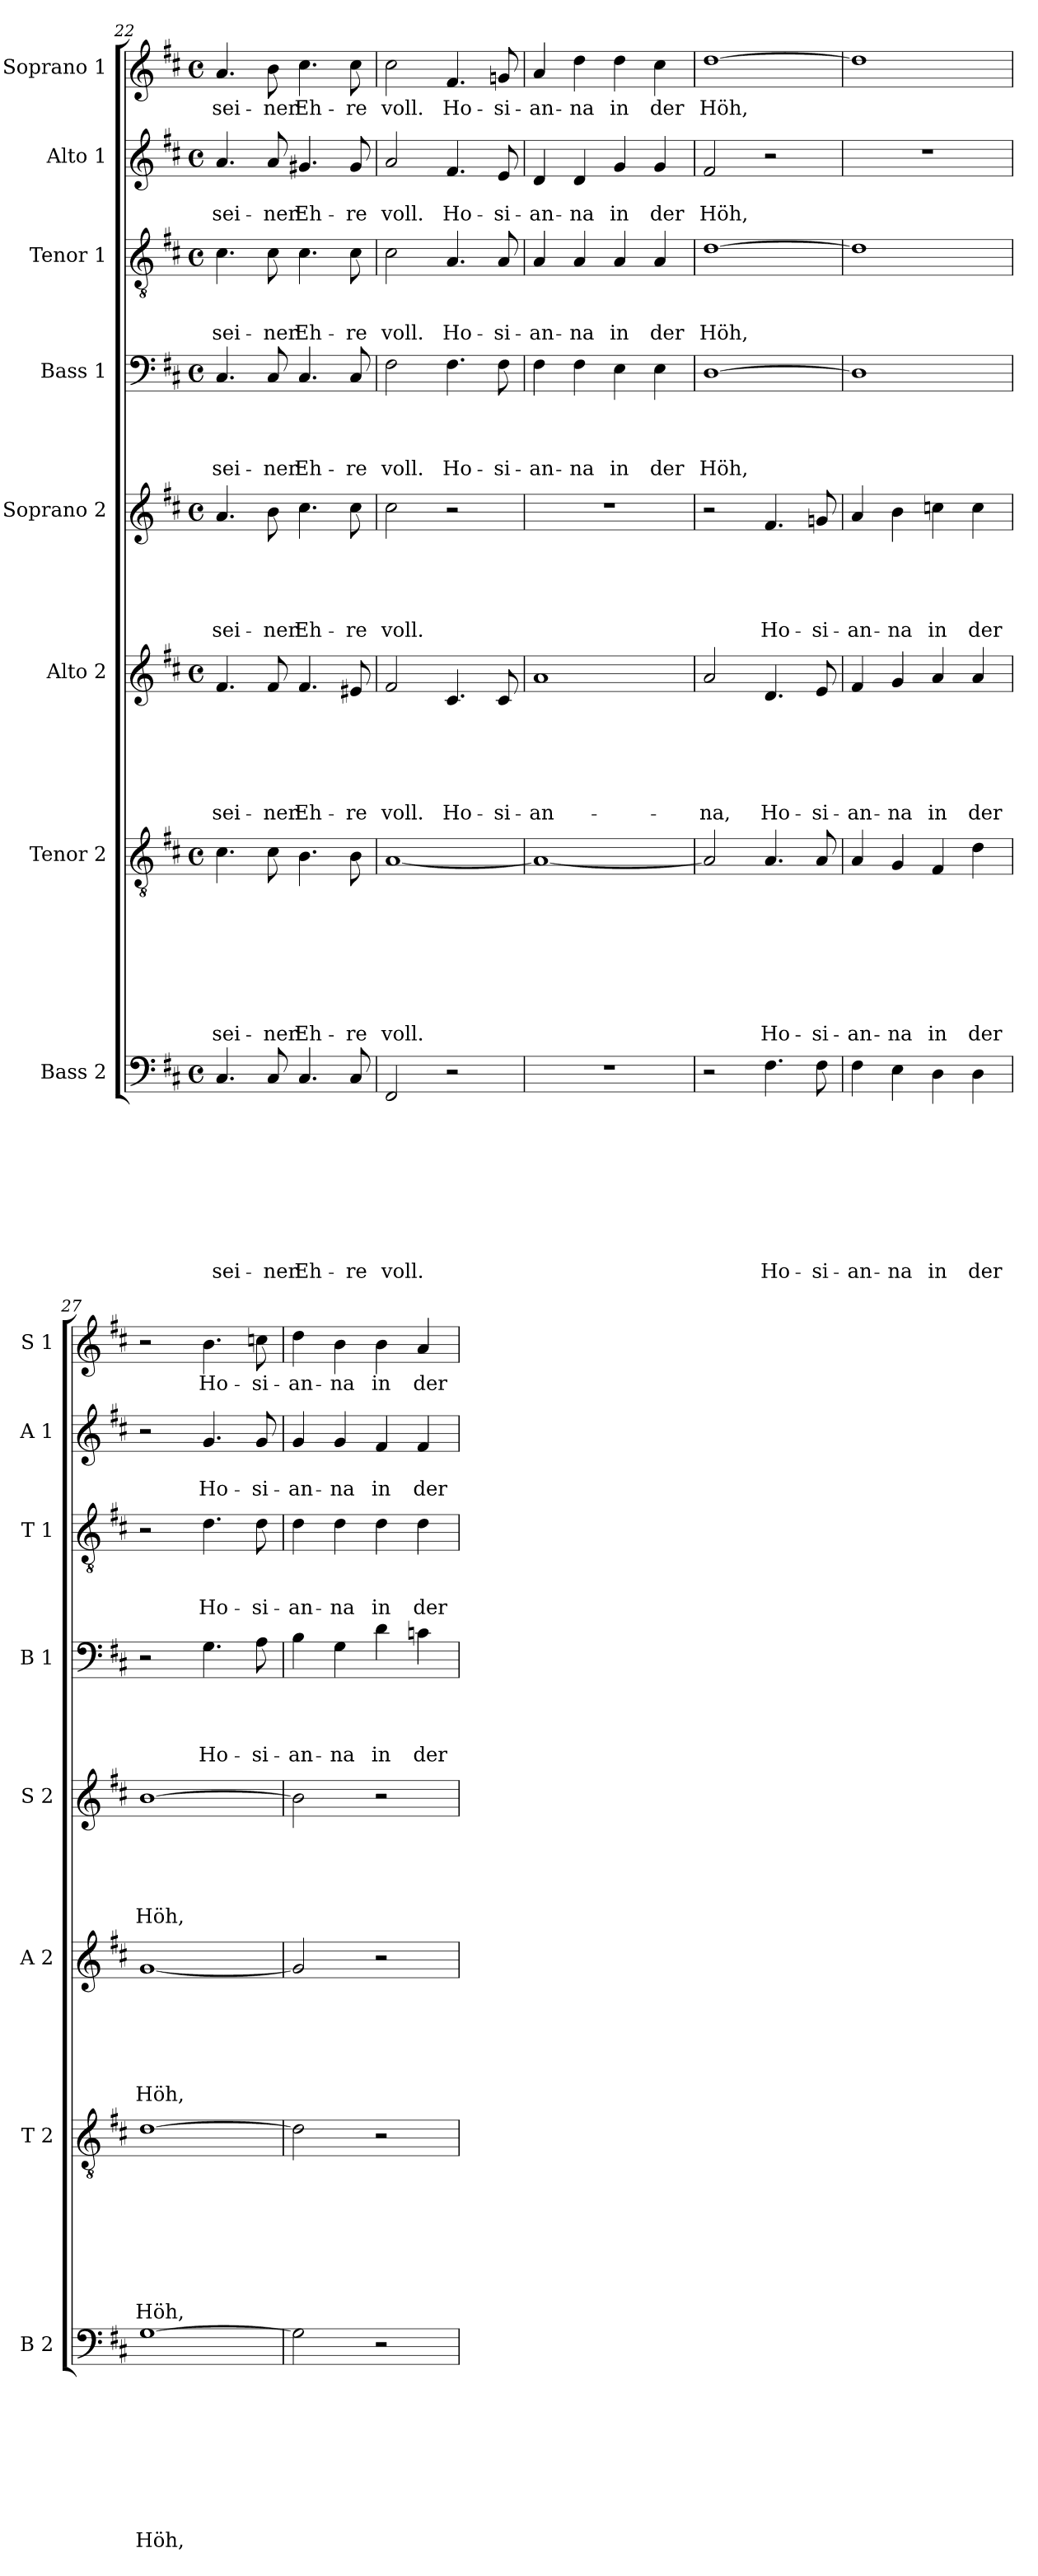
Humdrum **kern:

**kern	**text	**text	**text	**text	**text	**text	**text	**text	**text	**kern	**text	**text	**text	**text	**text	**text	**text	**text	**kern	**text	**text	**text	**text	**text	**text	**kern	**text	**text	**text	**text	**text	**kern	**text	**text	**text	**text	**kern	**text	**text	**text	**kern	**text	**text	**kern	**text
*part8	*part8	*part8	*part8	*part8	*part8	*part8	*part8	*part8	*part8	*part7	*part7	*part7	*part7	*part7	*part7	*part7	*part7	*part7	*part6	*part6	*part6	*part6	*part6	*part6	*part6	*part5	*part5	*part5	*part5	*part5	*part5	*part4	*part4	*part4	*part4	*part4	*part3	*part3	*part3	*part3	*part2	*part2	*part2	*part1	*part1
*staff8	*staff8	*staff8	*staff8	*staff8	*staff8	*staff8	*staff8	*staff8	*staff8	*staff7	*staff7	*staff7	*staff7	*staff7	*staff7	*staff7	*staff7	*staff7	*staff6	*staff6	*staff6	*staff6	*staff6	*staff6	*staff6	*staff5	*staff5	*staff5	*staff5	*staff5	*staff5	*staff4	*staff4	*staff4	*staff4	*staff4	*staff3	*staff3	*staff3	*staff3	*staff2	*staff2	*staff2	*staff1	*staff1
*I"Bass 2	*	*	*	*	*	*	*	*	*	*I"Tenor 2	*	*	*	*	*	*	*	*	*I"Alto 2	*	*	*	*	*	*	*I"Soprano 2	*	*	*	*	*	*I"Bass 1	*	*	*	*	*I"Tenor 1	*	*	*	*I"Alto 1	*	*	*I"Soprano 1	*
*I'B 2	*	*	*	*	*	*	*	*	*	*I'T 2	*	*	*	*	*	*	*	*	*I'A 2	*	*	*	*	*	*	*I'S 2	*	*	*	*	*	*I'B 1	*	*	*	*	*I'T 1	*	*	*	*I'A 1	*	*	*I'S 1	*
!!LO:PB:g=z
*clefF4	*	*	*	*	*	*	*	*	*	*clefGv2	*	*	*	*	*	*	*	*	*clefG2	*	*	*	*	*	*	*clefG2	*	*	*	*	*	*clefF4	*	*	*	*	*clefGv2	*	*	*	*clefG2	*	*	*clefG2	*
*k[f#c#]	*	*	*	*	*	*	*	*	*	*k[f#c#]	*	*	*	*	*	*	*	*	*k[f#c#]	*	*	*	*	*	*	*k[f#c#]	*	*	*	*	*	*k[f#c#]	*	*	*	*	*k[f#c#]	*	*	*	*k[f#c#]	*	*	*k[f#c#]	*
*D:	*	*	*	*	*	*	*	*	*	*D:	*	*	*	*	*	*	*	*	*D:	*	*	*	*	*	*	*D:	*	*	*	*	*	*D:	*	*	*	*	*D:	*	*	*	*D:	*	*	*D:	*
*M4/4	*	*	*	*	*	*	*	*	*	*M4/4	*	*	*	*	*	*	*	*	*M4/4	*	*	*	*	*	*	*M4/4	*	*	*	*	*	*M4/4	*	*	*	*	*M4/4	*	*	*	*M4/4	*	*	*M4/4	*
*met(c)	*	*	*	*	*	*	*	*	*	*met(c)	*	*	*	*	*	*	*	*	*met(c)	*	*	*	*	*	*	*met(c)	*	*	*	*	*	*met(c)	*	*	*	*	*met(c)	*	*	*	*met(c)	*	*	*met(c)	*
=22	=22	=22	=22	=22	=22	=22	=22	=22	=22	=22	=22	=22	=22	=22	=22	=22	=22	=22	=22	=22	=22	=22	=22	=22	=22	=22	=22	=22	=22	=22	=22	=22	=22	=22	=22	=22	=22	=22	=22	=22	=22	=22	=22	=22	=22
!	!	!	!	!	!	!	!	!	!LO:LY:b	!	!	!	!	!	!	!	!	!LO:LY:b	!	!	!	!	!	!	!LO:LY:b	!	!	!	!	!	!LO:LY:b	!	!	!	!	!LO:LY:b	!	!	!	!LO:LY:b	!	!	!LO:LY:b	!	!LO:LY:b
4.C#/	.	.	.	.	.	.	.	.	sei-	4.c#\	.	.	.	.	.	.	.	sei-	4.f#/	.	.	.	.	.	sei-	4.a/	.	.	.	.	sei-	4.C#/	.	.	.	sei-	4.c#\	.	.	sei-	4.a/	.	sei-	4.a/	sei-
!	!	!	!	!	!	!	!	!	!LO:LY:b	!	!	!	!	!	!	!	!	!LO:LY:b	!	!	!	!	!	!	!LO:LY:b	!	!	!	!	!	!LO:LY:b	!	!	!	!	!LO:LY:b	!	!	!	!LO:LY:b	!	!	!LO:LY:b	!	!LO:LY:b
8C#/	.	.	.	.	.	.	.	.	-ner	8c#\	.	.	.	.	.	.	.	-ner	8f#/	.	.	.	.	.	-ner	8b\	.	.	.	.	-ner	8C#/	.	.	.	-ner	8c#\	.	.	-ner	8a/	.	-ner	8b\	-ner
!	!	!	!	!	!	!	!	!	!LO:LY:b	!	!	!	!	!	!	!	!	!LO:LY:b	!	!	!	!	!	!	!LO:LY:b	!	!	!	!	!	!LO:LY:b	!	!	!	!	!LO:LY:b	!	!	!	!LO:LY:b	!	!	!LO:LY:b	!	!LO:LY:b
4.C#/	.	.	.	.	.	.	.	.	Eh-	4.B\	.	.	.	.	.	.	.	Eh-	4.f#/	.	.	.	.	.	Eh-	4.cc#\	.	.	.	.	Eh-	4.C#/	.	.	.	Eh-	4.c#\	.	.	Eh-	4.g#X/	.	Eh-	4.cc#\	Eh-
!	!	!	!	!	!	!	!	!	!LO:LY:b	!	!	!	!	!	!	!	!	!LO:LY:b	!	!	!	!	!	!	!LO:LY:b	!	!	!	!	!	!LO:LY:b	!	!	!	!	!LO:LY:b	!	!	!	!LO:LY:b	!	!	!LO:LY:b	!	!LO:LY:b
8C#/	.	.	.	.	.	.	.	.	-re	8B\	.	.	.	.	.	.	.	-re	8e#X/	.	.	.	.	.	-re	8cc#\	.	.	.	.	-re	8C#/	.	.	.	-re	8c#\	.	.	-re	8g#/	.	-re	8cc#\	-re
=23	=23	=23	=23	=23	=23	=23	=23	=23	=23	=23	=23	=23	=23	=23	=23	=23	=23	=23	=23	=23	=23	=23	=23	=23	=23	=23	=23	=23	=23	=23	=23	=23	=23	=23	=23	=23	=23	=23	=23	=23	=23	=23	=23	=23	=23
!	!	!	!	!	!	!	!	!	!LO:LY:b	!	!	!	!	!	!	!	!	!LO:LY:b	!	!	!	!	!	!	!LO:LY:b	!	!	!	!	!	!LO:LY:b	!	!	!	!	!LO:LY:b	!	!	!	!LO:LY:b	!	!	!LO:LY:b	!	!LO:LY:b
2FF#/	.	.	.	.	.	.	.	.	voll.	[1A	.	.	.	.	.	.	.	voll.	2f#/	.	.	.	.	.	voll.	2cc#\	.	.	.	.	voll.	2F#\	.	.	.	voll.	2c#\	.	.	voll.	2a/	.	voll.	2cc#\	voll.
!	!	!	!	!	!	!	!	!	!	!	!	!	!	!	!	!	!	!	!	!	!	!	!	!	!LO:LY:b	!	!	!	!	!	!	!	!	!	!	!LO:LY:b	!	!	!	!LO:LY:b	!	!	!LO:LY:b	!	!LO:LY:b
2r	.	.	.	.	.	.	.	.	.	.	.	.	.	.	.	.	.	.	4.c#/	.	.	.	.	.	Ho-	2r	.	.	.	.	.	4.F#\	.	.	.	Ho-	4.A/	.	.	Ho-	4.f#/	.	Ho-	4.f#/	Ho-
!	!	!	!	!	!	!	!	!	!	!	!	!	!	!	!	!	!	!	!	!	!	!	!	!	!LO:LY:b	!	!	!	!	!	!	!	!	!	!	!LO:LY:b	!	!	!	!LO:LY:b	!	!	!LO:LY:b	!	!LO:LY:b
.	.	.	.	.	.	.	.	.	.	.	.	.	.	.	.	.	.	.	8c#/	.	.	.	.	.	-si-	.	.	.	.	.	.	8F#\	.	.	.	-si-	8A/	.	.	-si-	8e/	.	-si-	8gn/	-si-
=24	=24	=24	=24	=24	=24	=24	=24	=24	=24	=24	=24	=24	=24	=24	=24	=24	=24	=24	=24	=24	=24	=24	=24	=24	=24	=24	=24	=24	=24	=24	=24	=24	=24	=24	=24	=24	=24	=24	=24	=24	=24	=24	=24	=24	=24
!	!	!	!	!	!	!	!	!	!	!	!	!	!	!	!	!	!	!	!	!	!	!	!	!	!LO:LY:b	!	!	!	!	!	!	!	!	!	!	!LO:LY:b	!	!	!	!LO:LY:b	!	!	!LO:LY:b	!	!LO:LY:b
1r	.	.	.	.	.	.	.	.	.	1A_	.	.	.	.	.	.	.	.	1a	.	.	.	.	.	-an-	1r	.	.	.	.	.	4F#\	.	.	.	-an-	4A/	.	.	-an-	4d/	.	-an-	4a/	-an-
!	!	!	!	!	!	!	!	!	!	!	!	!	!	!	!	!	!	!	!	!	!	!	!	!	!	!	!	!	!	!	!	!	!	!	!	!LO:LY:b	!	!	!	!LO:LY:b	!	!	!LO:LY:b	!	!LO:LY:b
.	.	.	.	.	.	.	.	.	.	.	.	.	.	.	.	.	.	.	.	.	.	.	.	.	.	.	.	.	.	.	.	4F#\	.	.	.	-na	4A/	.	.	-na	4d/	.	-na	4dd\	-na
!	!	!	!	!	!	!	!	!	!	!	!	!	!	!	!	!	!	!	!	!	!	!	!	!	!	!	!	!	!	!	!	!	!	!	!	!LO:LY:b	!	!	!	!LO:LY:b	!	!	!LO:LY:b	!	!LO:LY:b
.	.	.	.	.	.	.	.	.	.	.	.	.	.	.	.	.	.	.	.	.	.	.	.	.	.	.	.	.	.	.	.	4E\	.	.	.	in	4A/	.	.	in	4g/	.	in	4dd\	in
!	!	!	!	!	!	!	!	!	!	!	!	!	!	!	!	!	!	!	!	!	!	!	!	!	!	!	!	!	!	!	!	!	!	!	!	!LO:LY:b	!	!	!	!LO:LY:b	!	!	!LO:LY:b	!	!LO:LY:b
.	.	.	.	.	.	.	.	.	.	.	.	.	.	.	.	.	.	.	.	.	.	.	.	.	.	.	.	.	.	.	.	4E\	.	.	.	der	4A/	.	.	der	4g/	.	der	4cc#\	der
=25	=25	=25	=25	=25	=25	=25	=25	=25	=25	=25	=25	=25	=25	=25	=25	=25	=25	=25	=25	=25	=25	=25	=25	=25	=25	=25	=25	=25	=25	=25	=25	=25	=25	=25	=25	=25	=25	=25	=25	=25	=25	=25	=25	=25	=25
!	!	!	!	!	!	!	!	!	!	!	!	!	!	!	!	!	!	!	!	!	!	!	!	!	!LO:LY:b	!	!	!	!	!	!	!	!	!	!	!LO:LY:b	!	!	!	!LO:LY:b	!	!	!LO:LY:b	!	!LO:LY:b
2r	.	.	.	.	.	.	.	.	.	2A/]	.	.	.	.	.	.	.	.	2a/	.	.	.	.	.	-na,	2r	.	.	.	.	.	[1D	.	.	.	Höh,	[1d	.	.	Höh,	2f#/	.	Höh,	[1dd	Höh,
!	!	!	!	!	!	!	!	!	!LO:LY:b	!	!	!	!	!	!	!	!	!LO:LY:b	!	!	!	!	!	!	!LO:LY:b	!	!	!	!	!	!LO:LY:b	!	!	!	!	!	!	!	!	!	!	!	!	!	!
4.F#\	.	.	.	.	.	.	.	.	Ho-	4.A/	.	.	.	.	.	.	.	Ho-	4.d/	.	.	.	.	.	Ho-	4.f#/	.	.	.	.	Ho-	.	.	.	.	.	.	.	.	.	2r	.	.	.	.
!	!	!	!	!	!	!	!	!	!LO:LY:b	!	!	!	!	!	!	!	!	!LO:LY:b	!	!	!	!	!	!	!LO:LY:b	!	!	!	!	!	!LO:LY:b	!	!	!	!	!	!	!	!	!	!	!	!	!	!
8F#\	.	.	.	.	.	.	.	.	-si-	8A/	.	.	.	.	.	.	.	-si-	8e/	.	.	.	.	.	-si-	8gn/	.	.	.	.	-si-	.	.	.	.	.	.	.	.	.	.	.	.	.	.
=26	=26	=26	=26	=26	=26	=26	=26	=26	=26	=26	=26	=26	=26	=26	=26	=26	=26	=26	=26	=26	=26	=26	=26	=26	=26	=26	=26	=26	=26	=26	=26	=26	=26	=26	=26	=26	=26	=26	=26	=26	=26	=26	=26	=26	=26
!	!	!	!	!	!	!	!	!	!LO:LY:b	!	!	!	!	!	!	!	!	!LO:LY:b	!	!	!	!	!	!	!LO:LY:b	!	!	!	!	!	!LO:LY:b	!	!	!	!	!	!	!	!	!	!	!	!	!	!
4F#\	.	.	.	.	.	.	.	.	-an-	4A/	.	.	.	.	.	.	.	-an-	4f#/	.	.	.	.	.	-an-	4a/	.	.	.	.	-an-	1D]	.	.	.	.	1d]	.	.	.	1r	.	.	1dd]	.
!	!	!	!	!	!	!	!	!	!LO:LY:b	!	!	!	!	!	!	!	!	!LO:LY:b	!	!	!	!	!	!	!LO:LY:b	!	!	!	!	!	!LO:LY:b	!	!	!	!	!	!	!	!	!	!	!	!	!	!
4E\	.	.	.	.	.	.	.	.	-na	4G/	.	.	.	.	.	.	.	-na	4g/	.	.	.	.	.	-na	4b\	.	.	.	.	-na	.	.	.	.	.	.	.	.	.	.	.	.	.	.
!	!	!	!	!	!	!	!	!	!LO:LY:b	!	!	!	!	!	!	!	!	!LO:LY:b	!	!	!	!	!	!	!LO:LY:b	!	!	!	!	!	!LO:LY:b	!	!	!	!	!	!	!	!	!	!	!	!	!	!
4D\	.	.	.	.	.	.	.	.	in	4F#/	.	.	.	.	.	.	.	in	4a/	.	.	.	.	.	in	4ccn\	.	.	.	.	in	.	.	.	.	.	.	.	.	.	.	.	.	.	.
!	!	!	!	!	!	!	!	!	!LO:LY:b	!	!	!	!	!	!	!	!	!LO:LY:b	!	!	!	!	!	!	!LO:LY:b	!	!	!	!	!	!LO:LY:b	!	!	!	!	!	!	!	!	!	!	!	!	!	!
4D\	.	.	.	.	.	.	.	.	der	4d\	.	.	.	.	.	.	.	der	4a/	.	.	.	.	.	der	4cc\	.	.	.	.	der	.	.	.	.	.	.	.	.	.	.	.	.	.	.
!!LO:PB:g=z
=27	=27	=27	=27	=27	=27	=27	=27	=27	=27	=27	=27	=27	=27	=27	=27	=27	=27	=27	=27	=27	=27	=27	=27	=27	=27	=27	=27	=27	=27	=27	=27	=27	=27	=27	=27	=27	=27	=27	=27	=27	=27	=27	=27	=27	=27
!	!	!	!	!	!	!	!	!	!LO:LY:b	!	!	!	!	!	!	!	!	!LO:LY:b	!	!	!	!	!	!	!LO:LY:b	!	!	!	!	!	!LO:LY:b	!	!	!	!	!	!	!	!	!	!	!	!	!	!
[1G	.	.	.	.	.	.	.	.	Höh,	[1d	.	.	.	.	.	.	.	Höh,	[1g	.	.	.	.	.	Höh,	[1b	.	.	.	.	Höh,	2r	.	.	.	.	2r	.	.	.	2r	.	.	2r	.
!	!	!	!	!	!	!	!	!	!	!	!	!	!	!	!	!	!	!	!	!	!	!	!	!	!	!	!	!	!	!	!	!	!	!	!	!LO:LY:b	!	!	!	!LO:LY:b	!	!	!LO:LY:b	!	!LO:LY:b
.	.	.	.	.	.	.	.	.	.	.	.	.	.	.	.	.	.	.	.	.	.	.	.	.	.	.	.	.	.	.	.	4.G\	.	.	.	Ho-	4.d\	.	.	Ho-	4.g/	.	Ho-	4.b\	Ho-
!	!	!	!	!	!	!	!	!	!	!	!	!	!	!	!	!	!	!	!	!	!	!	!	!	!	!	!	!	!	!	!	!	!	!	!	!LO:LY:b	!	!	!	!LO:LY:b	!	!	!LO:LY:b	!	!LO:LY:b
.	.	.	.	.	.	.	.	.	.	.	.	.	.	.	.	.	.	.	.	.	.	.	.	.	.	.	.	.	.	.	.	8A\	.	.	.	-si-	8d\	.	.	-si-	8g/	.	-si-	8ccn\	-si-
=28	=28	=28	=28	=28	=28	=28	=28	=28	=28	=28	=28	=28	=28	=28	=28	=28	=28	=28	=28	=28	=28	=28	=28	=28	=28	=28	=28	=28	=28	=28	=28	=28	=28	=28	=28	=28	=28	=28	=28	=28	=28	=28	=28	=28	=28
!	!	!	!	!	!	!	!	!	!	!	!	!	!	!	!	!	!	!	!	!	!	!	!	!	!	!	!	!	!	!	!	!	!	!	!	!LO:LY:b	!	!	!	!LO:LY:b	!	!	!LO:LY:b	!	!LO:LY:b
2G\]	.	.	.	.	.	.	.	.	.	2d\]	.	.	.	.	.	.	.	.	2g/]	.	.	.	.	.	.	2b\]	.	.	.	.	.	4B\	.	.	.	-an-	4d\	.	.	-an-	4g/	.	-an-	4dd\	-an-
!	!	!	!	!	!	!	!	!	!	!	!	!	!	!	!	!	!	!	!	!	!	!	!	!	!	!	!	!	!	!	!	!	!	!	!	!LO:LY:b	!	!	!	!LO:LY:b	!	!	!LO:LY:b	!	!LO:LY:b
.	.	.	.	.	.	.	.	.	.	.	.	.	.	.	.	.	.	.	.	.	.	.	.	.	.	.	.	.	.	.	.	4G\	.	.	.	-na	4d\	.	.	-na	4g/	.	-na	4b\	-na
!	!	!	!	!	!	!	!	!	!	!	!	!	!	!	!	!	!	!	!	!	!	!	!	!	!	!	!	!	!	!	!	!	!	!	!	!LO:LY:b	!	!	!	!LO:LY:b	!	!	!LO:LY:b	!	!LO:LY:b
2r	.	.	.	.	.	.	.	.	.	2r	.	.	.	.	.	.	.	.	2r	.	.	.	.	.	.	2r	.	.	.	.	.	4d\	.	.	.	in	4d\	.	.	in	4f#/	.	in	4b\	in
!	!	!	!	!	!	!	!	!	!	!	!	!	!	!	!	!	!	!	!	!	!	!	!	!	!	!	!	!	!	!	!	!	!	!	!	!LO:LY:b	!	!	!	!LO:LY:b	!	!	!LO:LY:b	!	!LO:LY:b
.	.	.	.	.	.	.	.	.	.	.	.	.	.	.	.	.	.	.	.	.	.	.	.	.	.	.	.	.	.	.	.	4cn\	.	.	.	der	4d\	.	.	der	4f#/	.	der	4a/	der
=	=	=	=	=	=	=	=	=	=	=	=	=	=	=	=	=	=	=	=	=	=	=	=	=	=	=	=	=	=	=	=	=	=	=	=	=	=	=	=	=	=	=	=	=	=
*-	*-	*-	*-	*-	*-	*-	*-	*-	*-	*-	*-	*-	*-	*-	*-	*-	*-	*-	*-	*-	*-	*-	*-	*-	*-	*-	*-	*-	*-	*-	*-	*-	*-	*-	*-	*-	*-	*-	*-	*-	*-	*-	*-	*-	*-
